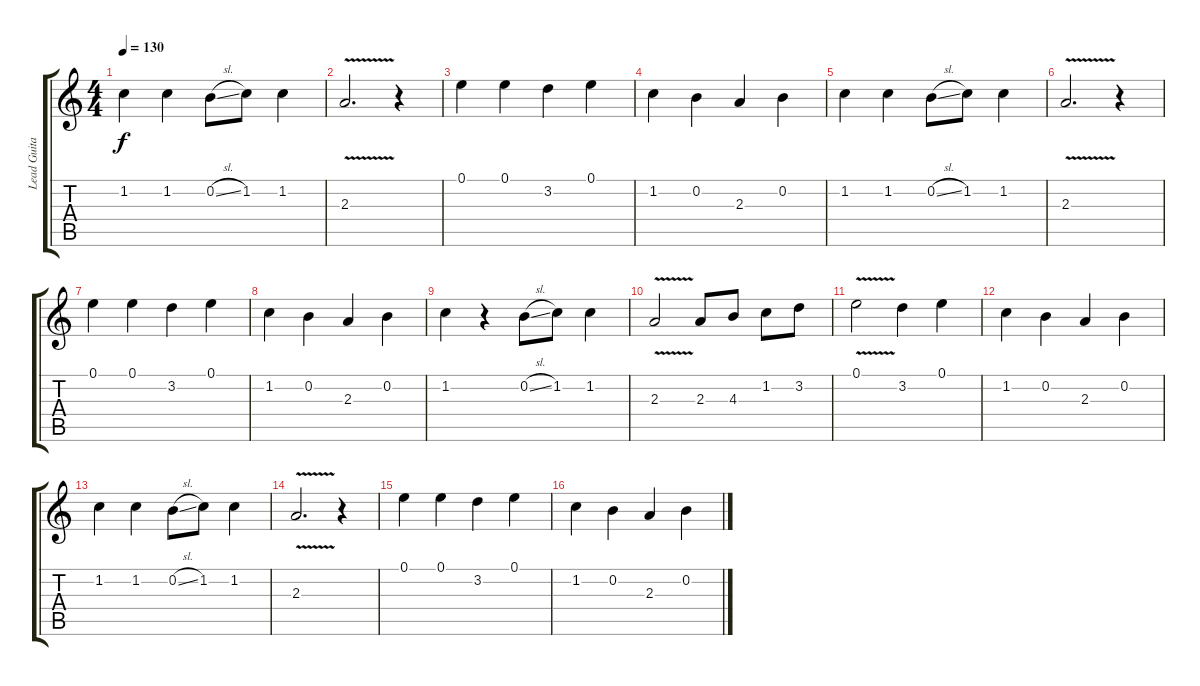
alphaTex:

\track ("Lead Guitar" "Lead Guita") {instrument distortionguitar}
\staff {score tabs}
\tuning (E4 B3 G3 D3 A2 E2) {hide}
\ts (4 4)
\tempo 130
\clef g2
\ks c
1.2.4{dy f balance 8 instrument distortionguitar} 1.2.4 0.2{sl}.8 1.2.8 1.2.4 |
2.3{v}.2{d} r.4 |
0.1.4 0.1.4 3.2.4 0.1.4 |
1.2.4 0.2.4 2.3.4 0.2.4 |
1.2.4 1.2.4 0.2{sl}.8 1.2.8 1.2.4 |
2.3{v}.2{d} r.4 |
0.1.4 0.1.4 3.2.4 0.1.4 |
1.2.4 0.2.4 2.3.4 0.2.4 |
1.2.4 r.4 0.2{sl}.8 1.2.8 1.2.4 |
2.3{v}.2 2.3.8 4.3.8 1.2.8 3.2.8 |
0.1{v}.2 3.2.4 0.1.4 |
1.2.4 0.2.4 2.3.4 0.2.4 |
1.2.4 1.2.4 0.2{sl}.8 1.2.8 1.2.4 |
2.3{v}.2{d} r.4 |
0.1.4 0.1.4 3.2.4 0.1.4 |
1.2.4 0.2.4 2.3.4 0.2.4
